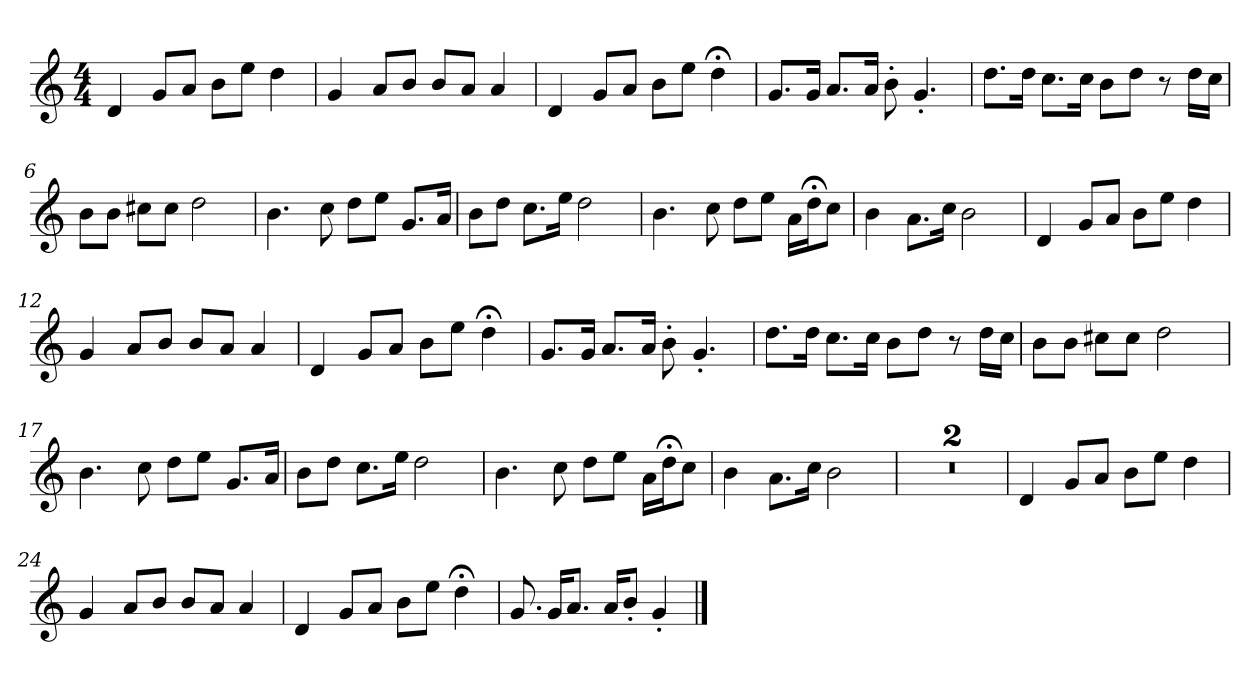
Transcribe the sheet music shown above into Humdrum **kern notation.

**kern
*part1
*staff1
*M4/4
=1
4d
8gL
8aJ
8bL
8eeJ
4dd
=2
4g
8aL
8bJ
8bL
8aJ
4a
=3
4d
8gL
8aJ
8bL
8eeJ
4dd;<
=4
8.gL
16gJk
8.aL
16aJk
8b'
4.g'
=5
8.ddL
16ddJk
8.ccL
16ccJk
8bL
8ddJ
8r
16ddLL
16ccJJ
=6
8bL
8bJ
8cc#XL
8cc#J
2dd
=7
4.b
8cc
8ddL
8eeJ
8.gL
16aJk
=8
8bL
8ddJ
8.ccL
16eeJk
2dd
=9
4.b
8cc
8ddL
8eeJ
16aLL
16dd;<J
8ccJ
=10
4b
8.aL
16ccJk
2b
=11
4d
8gL
8aJ
8bL
8eeJ
4dd
=12
4g
8aL
8bJ
8bL
8aJ
4a
=13
4d
8gL
8aJ
8bL
8eeJ
4dd;<
=14
8.gL
16gJk
8.aL
16aJk
8b'
4.g'
=15
8.ddL
16ddJk
8.ccL
16ccJk
8bL
8ddJ
8r
16ddLL
16ccJJ
=16
8bL
8bJ
8cc#XL
8cc#J
2dd
=17
4.b
8cc
8ddL
8eeJ
8.gL
16aJk
=18
8bL
8ddJ
8.ccL
16eeJk
2dd
=19
4.b
8cc
8ddL
8eeJ
16aLL
16dd;<J
8ccJ
=20
4b
8.aL
16ccJk
2b
=21
1r
=22
1r
=23
4d
8gL
8aJ
8bL
8eeJ
4dd
=24
4g
8aL
8bJ
8bL
8aJ
4a
=25
4d
8gL
8aJ
8bL
8eeJ
4dd;<
=26
8.g
16gKL
8.aJ
16aKL
8b'J
4g'
==
*-
